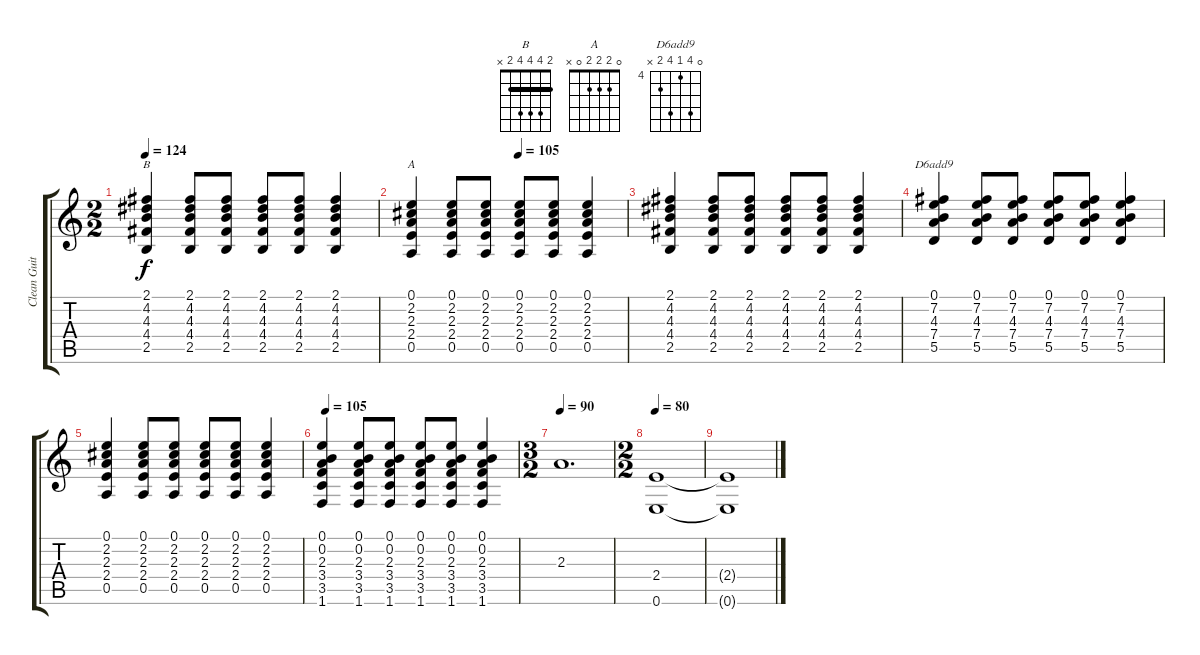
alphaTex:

\track ("Clean Guitar" "Clean Guit") {instrument acousticguitarsteel}
\staff {score tabs}
\tuning (E4 B3 G3 D3 A2 E2) {hide}
\chord ("B" 2 4 4 4 2 x) {barre 2}
\chord ("A" 0 2 2 2 0 x)
\chord ("D6add9" 0 7 4 7 5 x) {firstfret 4}
\ts (2 2)
\tempo 124
\clef g2
\ks c
(2.1 4.2 4.3 4.4 2.5).4{ch "B" dy f} (2.1 4.2 4.3 4.4 2.5).8 (2.1 4.2 4.3 4.4 2.5).8 (2.1 4.2 4.3 4.4 2.5).8 (2.1 4.2 4.3 4.4 2.5).8 (2.1 4.2 4.3 4.4 2.5).4 |
\tempo (105 0.5)
(0.1 2.2 2.3 2.4 0.5).4{ch "A"} (0.1 2.2 2.3 2.4 0.5).8 (0.1 2.2 2.3 2.4 0.5).8 (0.1 2.2 2.3 2.4 0.5).8 (0.1 2.2 2.3 2.4 0.5).8 (0.1 2.2 2.3 2.4 0.5).4 |
(2.1 4.2 4.3 4.4 2.5).4 (2.1 4.2 4.3 4.4 2.5).8 (2.1 4.2 4.3 4.4 2.5).8 (2.1 4.2 4.3 4.4 2.5).8 (2.1 4.2 4.3 4.4 2.5).8 (2.1 4.2 4.3 4.4 2.5).4 |
(0.1 7.2 4.3 7.4 5.5).4{ch "D6add9"} (0.1 7.2 4.3 7.4 5.5).8 (0.1 7.2 4.3 7.4 5.5).8 (0.1 7.2 4.3 7.4 5.5).8 (0.1 7.2 4.3 7.4 5.5).8 (0.1 7.2 4.3 7.4 5.5).4 |
(0.1 2.2 2.3 2.4 0.5).4 (0.1 2.2 2.3 2.4 0.5).8 (0.1 2.2 2.3 2.4 0.5).8 (0.1 2.2 2.3 2.4 0.5).8 (0.1 2.2 2.3 2.4 0.5).8 (0.1 2.2 2.3 2.4 0.5).4 |
\tempo 105
(0.1 0.2 2.3 3.4 3.5 1.6).4 (0.1 0.2 2.3 3.4 3.5 1.6).8 (0.1 0.2 2.3 3.4 3.5 1.6).8 (0.1 0.2 2.3 3.4 3.5 1.6).8 (0.1 0.2 2.3 3.4 3.5 1.6).8 (0.1 0.2 2.3 3.4 3.5 1.6).4 |
\ts (3 2)
\tempo 90
2.3.1{d} |
\ts (2 2)
\tempo 80
(2.4 0.6).1 |
(2.4{t} 0.6{t}).1
